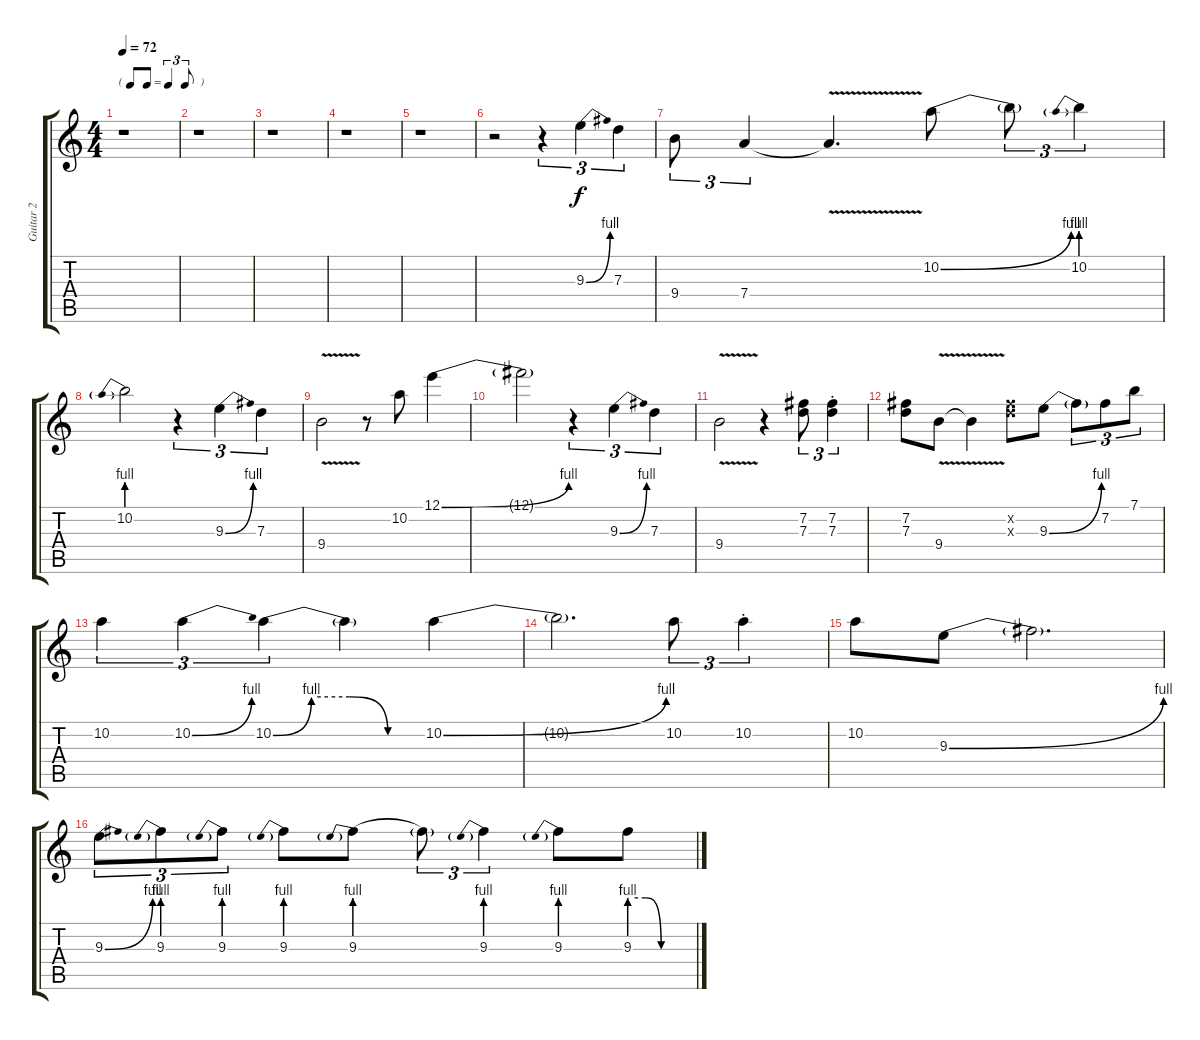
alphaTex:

\track ("Guitar 2" "Guitar 2") {instrument electricguitarjazz}
\staff {score tabs}
\tuning (E4 B3 G3 D3 A2 E2) {hide}
\ts (4 4)
\tf triplet8th
\tempo 72
\clef g2
\ks c
r.1{dy fff} |
r.1 |
r.1 |
r.1 |
r.1 |
r.2{instrument distortionguitar} r.4{tu (3 2)} 9.3{be (bend 0 0 60 4)}.4{tu (3 2) dy f} 7.3.4{tu (3 2)} |
9.4.8{tu (3 2)} 7.4.4{tu (3 2)} 7.4{v t}.4{d} 10.2{be (bend 0 0 60 4)}.8 10.2{t}.8{tu (3 2)} 10.2{be (prebend 0 4 60 4)}.4{tu (3 2)} |
10.2{be (prebend 0 4 60 4)}.2 r.4{tu (3 2)} 9.3{be (bend 0 0 60 4)}.4{tu (3 2)} 7.3.4{tu (3 2)} |
9.4{v}.2 r.8 10.2.8 12.1{be (bend 0 0 60 4)}.4 |
12.1{t}.2 r.4{tu (3 2)} 9.3{be (bend 0 0 60 4)}.4{tu (3 2)} 7.3.4{tu (3 2)} |
9.4{v}.2 r.4 (7.2 7.3).8{tu (3 2)} (7.2{st} 7.3{st}).4{tu (3 2)} |
(7.2 7.3).8 9.4{v}.8 9.4{t}.4 (7.2{x} 7.3{x}).8 9.3{be (bend 0 0 60 4)}.8 9.3{t}.8{tu (3 2)} 7.2.8{tu (3 2)} 7.1.8{tu (3 2)} |
10.2.4{tu (3 2)} 10.2{be (bend 0 0 60 4)}.4{tu (3 2)} 10.2{be (custom 0 0 15 4 30 4 45 0 60 0)}.4{tu (3 2)} 10.2{t}.4 10.2{be (bend 0 0 60 4)}.4 |
10.2{t}.2{d volume 0} 10.2.8{tu (3 2)} 10.2{st}.4{tu (3 2)} |
10.2.8 9.3{be (bend 0 0 60 4)}.8 9.3{t}.2{d} |
9.3{be (bend 0 0 60 4)}.8{tu (3 2)} 9.3{be (prebend 0 4 60 4)}.8{tu (3 2)} 9.3{be (prebend 0 4 60 4)}.8{tu (3 2)} 9.3{be (prebend 0 4 60 4)}.8 9.3{be (prebend 0 4 60 4)}.8 9.3{t}.8{tu (3 2)} 9.3{be (prebend 0 4 60 4)}.4{tu (3 2)} 9.3{be (prebend 0 4 60 4)}.8 9.3{be (custom 0 4 15 4 30 0 60 0)}.8
